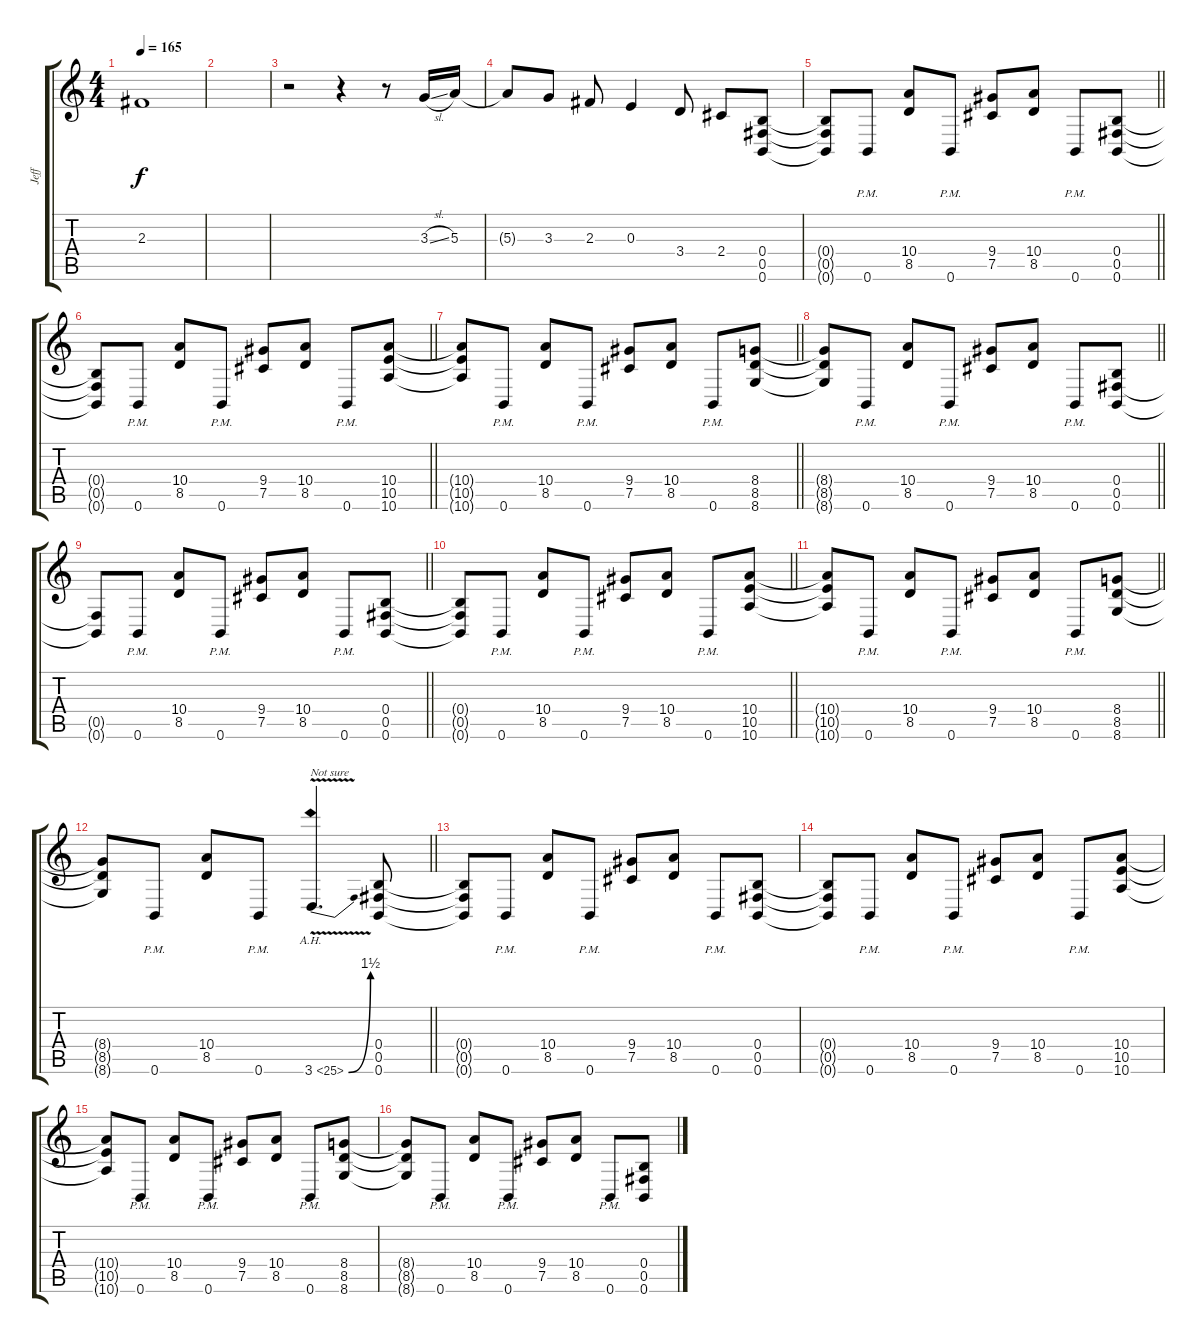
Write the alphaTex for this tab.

\track ("Jeff" "Jeff") {instrument distortionguitar}
\staff {score tabs}
\tuning (Db4 Ab3 E3 B2 Gb2 B1) {hide}
\ts (4 4)
\tempo 165
\clef g2
\ks c
2.3{t}.1{dy f} |
|
r.2 r.4 r.8 3.3{sl}.16 5.3.16 |
5.3{t}.8 3.3.8 2.3.8 0.3.4 3.4.8 2.4.8 (0.4 0.5 0.6).8 |
\barLineRight lightlight
(0.4{t} 0.5{t} 0.6{t}).8 0.6{pm}.8 (10.4 8.5).8 0.6{pm}.8 (9.4 7.5).8 (10.4 8.5).8 0.6{pm}.8 (0.4 0.5 0.6).8 |
\barLineRight lightlight
(0.4{t} 0.5{t} 0.6{t}).8 0.6{pm}.8 (10.4 8.5).8 0.6{pm}.8 (9.4 7.5).8 (10.4 8.5).8 0.6{pm}.8 (10.4 10.5 10.6).8 |
\barLineRight lightlight
(10.4{t} 10.5{t} 10.6{t}).8 0.6{pm}.8 (10.4 8.5).8 0.6{pm}.8 (9.4 7.5).8 (10.4 8.5).8 0.6{pm}.8 (8.4 8.5 8.6).8 |
\barLineRight lightlight
(8.4{t} 8.5{t} 8.6{t}).8 0.6{pm}.8 (10.4 8.5).8 0.6{pm}.8 (9.4 7.5).8 (10.4 8.5).8 0.6{pm}.8 (0.4 0.5 0.6).8 |
\barLineRight lightlight
(0.5{t} 0.6{t}).8 0.6{pm}.8 (10.4 8.5).8 0.6{pm}.8 (9.4 7.5).8 (10.4 8.5).8 0.6{pm}.8 (0.4 0.5 0.6).8 |
\barLineRight lightlight
(0.4{t} 0.5{t} 0.6{t}).8 0.6{pm}.8 (10.4 8.5).8 0.6{pm}.8 (9.4 7.5).8 (10.4 8.5).8 0.6{pm}.8 (10.4 10.5 10.6).8 |
\barLineRight lightlight
(10.4{t} 10.5{t} 10.6{t}).8 0.6{pm}.8 (10.4 8.5).8 0.6{pm}.8 (9.4 7.5).8 (10.4 8.5).8 0.6{pm}.8 (8.4 8.5 8.6).8 |
\barLineRight lightlight
(8.4{t} 8.5{t} 8.6{t}).8 0.6{pm}.8 (10.4 8.5).8 0.6{pm}.8 3.6{be (bend 0 0 60 6) ah 22 v}.4{d txt "Not sure "} (0.4 0.5 0.6).8 |
(0.4{t} 0.5{t} 0.6{t}).8 0.6{pm}.8 (10.4 8.5).8 0.6{pm}.8 (9.4 7.5).8 (10.4 8.5).8 0.6{pm}.8 (0.4 0.5 0.6).8 |
(0.4{t} 0.5{t} 0.6{t}).8 0.6{pm}.8 (10.4 8.5).8 0.6{pm}.8 (9.4 7.5).8 (10.4 8.5).8 0.6{pm}.8 (10.4 10.5 10.6).8 |
(10.4{t} 10.5{t} 10.6{t}).8 0.6{pm}.8 (10.4 8.5).8 0.6{pm}.8 (9.4 7.5).8 (10.4 8.5).8 0.6{pm}.8 (8.4 8.5 8.6).8 |
(8.4{t} 8.5{t} 8.6{t}).8 0.6{pm}.8 (10.4 8.5).8 0.6{pm}.8 (9.4 7.5).8 (10.4 8.5).8 0.6{pm}.8 (0.4 0.5 0.6).8
